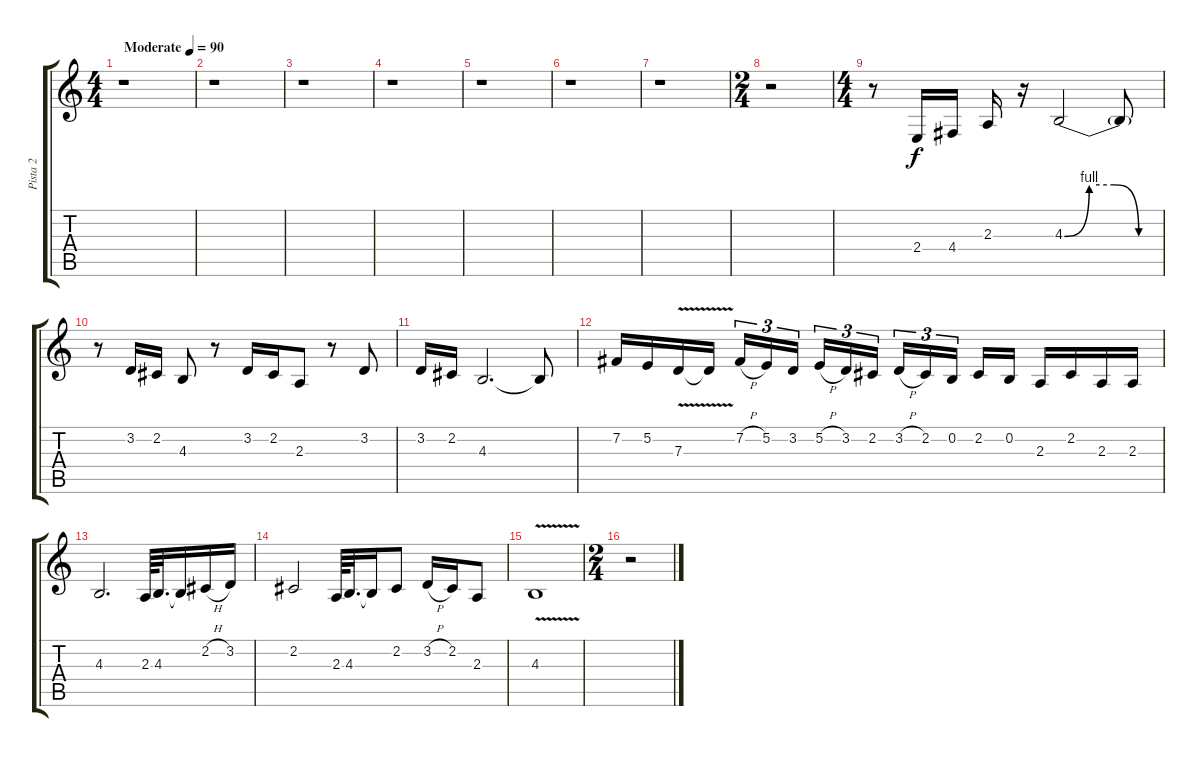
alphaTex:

\track ("Pista 2" "Pista 2") {instrument violin}
\staff {score tabs}
\tuning (E4 B3 G3 D3 A2 E2) {hide}
\ts (4 4)
\tempo (90 "Moderate")
\clef g2
\ks c
r.1{dy f instrument violin} |
r.1 |
r.1 |
r.1 |
r.1 |
r.1 |
r.1 |
\ts (2 4)
r.2 |
\ts (4 4)
r.8 2.4.16 4.4.16 2.3.16 r.16 4.3{be (custom 0 0 15 4 30 4 45 0 60 0)}.2 4.3{t}.8 |
r.8 3.2.16 2.2.16 4.3.8 r.8 3.2.16 2.2.16 2.3.8 r.8 3.2.8 |
3.2.16 2.2.16 4.3.2{d} 4.3{t}.8 |
7.2.16 5.2.16 7.3{v}.16 7.3{t}.16 7.2{h}.16{tu (3 2)} 5.2.16{tu (3 2)} 3.2.16{tu (3 2) beam splitsecondary} 5.2{h}.16{tu (3 2)} 3.2.16{tu (3 2)} 2.2.16{tu (3 2)} 3.2{h}.16{tu (3 2)} 2.2.16{tu (3 2)} 0.2.16{tu (3 2) beam splitsecondary} 2.2.16 0.2.16 2.3.16 2.2.16 2.3.16 2.3.16 |
4.3.2{d} 2.3.64 4.3.32{d} 4.3{t}.16 2.2{h}.16 3.2.16 |
2.2.2 2.3.64 4.3.32{d} 4.3{t}.16 2.2.8 3.2{h}.16 2.2.16 2.3.8 |
4.3{v}.1 |
\ts (2 4)
r.2
